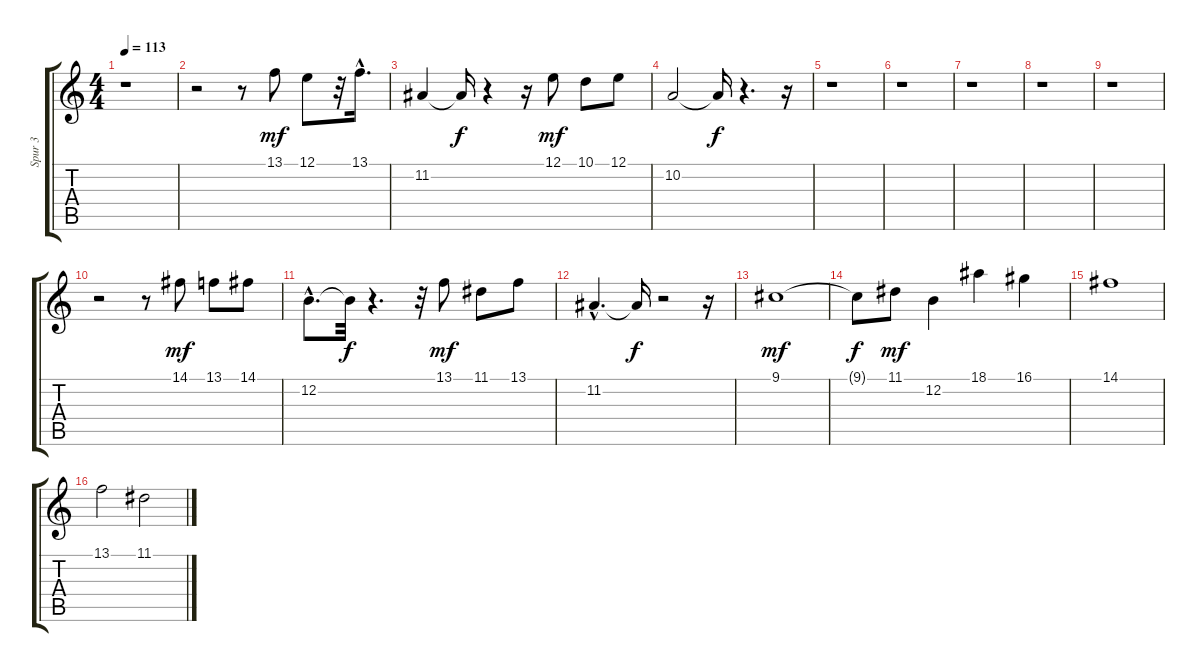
\track ("Spur 3" "Spur 3") {instrument electricpiano2}
\staff {score tabs}
\tuning (E4 B3 G3 D3 A2 E2) {hide}
\ts (4 4)
\tempo 113
\clef g2
\ks c
r.1{dy f} |
r.2 r.8 13.1.8{dy mf} 12.1.8 r.32 13.1{hac}.16{d} |
11.2.4 11.2{t}.16{dy f} r.4 r.16 12.1.8{dy mf} 10.1.8 12.1.8 |
10.2.2 10.2{t}.16{dy f} r.4{d} r.16 |
r.1 |
r.1 |
r.1 |
r.1 |
r.1 |
r.2 r.8 14.1.8{dy mf} 13.1.8 14.1.8 |
12.2{hac}.8{d} 12.2{t}.32{dy f} r.4{d} r.32 13.1.8{dy mf} 11.1.8 13.1.8 |
11.2{hac}.4{d} 11.2{t}.16{dy f} r.2 r.16 |
9.1.1{dy mf} |
9.1{t}.8{dy f} 11.1.8{dy mf} 12.2.4 18.1.4 16.1.4 |
14.1.1 |
13.1.2 11.1.2
